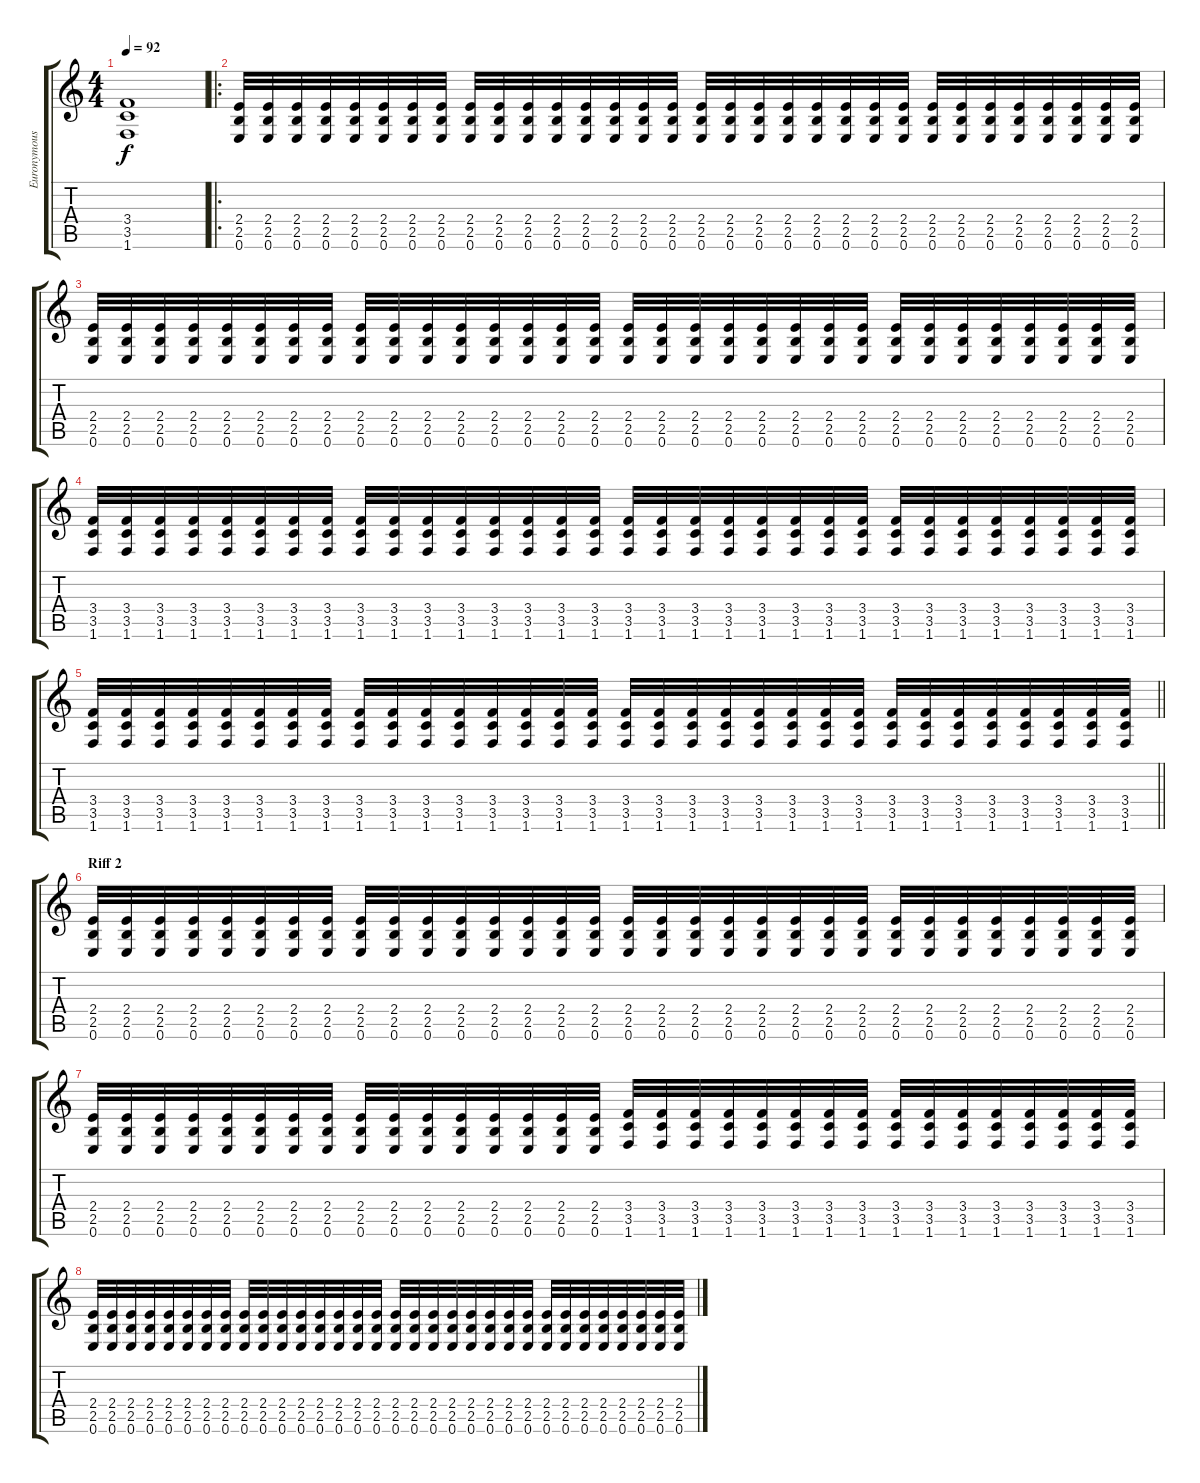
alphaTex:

\track ("Euronymous Rhythm" "Euronymous") {instrument distortionguitar}
\staff {score tabs}
\tuning (E4 B3 G3 D3 A2 E2) {hide}
\ts (4 4)
\tempo 92
\clef g2
\ks c
(3.4{t} 3.5{t} 1.6{t}).1{dy f} |
\ro
(2.4 2.5 0.6).32 (2.4 2.5 0.6).32 (2.4 2.5 0.6).32 (2.4 2.5 0.6).32 (2.4 2.5 0.6).32 (2.4 2.5 0.6).32 (2.4 2.5 0.6).32 (2.4 2.5 0.6).32 (2.4 2.5 0.6).32 (2.4 2.5 0.6).32 (2.4 2.5 0.6).32 (2.4 2.5 0.6).32 (2.4 2.5 0.6).32 (2.4 2.5 0.6).32 (2.4 2.5 0.6).32 (2.4 2.5 0.6).32 (2.4 2.5 0.6).32 (2.4 2.5 0.6).32 (2.4 2.5 0.6).32 (2.4 2.5 0.6).32 (2.4 2.5 0.6).32 (2.4 2.5 0.6).32 (2.4 2.5 0.6).32 (2.4 2.5 0.6).32 (2.4 2.5 0.6).32 (2.4 2.5 0.6).32 (2.4 2.5 0.6).32 (2.4 2.5 0.6).32 (2.4 2.5 0.6).32 (2.4 2.5 0.6).32 (2.4 2.5 0.6).32 (2.4 2.5 0.6).32 |
(2.4 2.5 0.6).32 (2.4 2.5 0.6).32 (2.4 2.5 0.6).32 (2.4 2.5 0.6).32 (2.4 2.5 0.6).32 (2.4 2.5 0.6).32 (2.4 2.5 0.6).32 (2.4 2.5 0.6).32 (2.4 2.5 0.6).32 (2.4 2.5 0.6).32 (2.4 2.5 0.6).32 (2.4 2.5 0.6).32 (2.4 2.5 0.6).32 (2.4 2.5 0.6).32 (2.4 2.5 0.6).32 (2.4 2.5 0.6).32 (2.4 2.5 0.6).32 (2.4 2.5 0.6).32 (2.4 2.5 0.6).32 (2.4 2.5 0.6).32 (2.4 2.5 0.6).32 (2.4 2.5 0.6).32 (2.4 2.5 0.6).32 (2.4 2.5 0.6).32 (2.4 2.5 0.6).32 (2.4 2.5 0.6).32 (2.4 2.5 0.6).32 (2.4 2.5 0.6).32 (2.4 2.5 0.6).32 (2.4 2.5 0.6).32 (2.4 2.5 0.6).32 (2.4 2.5 0.6).32 |
(3.4 3.5 1.6).32 (3.4 3.5 1.6).32 (3.4 3.5 1.6).32 (3.4 3.5 1.6).32 (3.4 3.5 1.6).32 (3.4 3.5 1.6).32 (3.4 3.5 1.6).32 (3.4 3.5 1.6).32 (3.4 3.5 1.6).32 (3.4 3.5 1.6).32 (3.4 3.5 1.6).32 (3.4 3.5 1.6).32 (3.4 3.5 1.6).32 (3.4 3.5 1.6).32 (3.4 3.5 1.6).32 (3.4 3.5 1.6).32 (3.4 3.5 1.6).32 (3.4 3.5 1.6).32 (3.4 3.5 1.6).32 (3.4 3.5 1.6).32 (3.4 3.5 1.6).32 (3.4 3.5 1.6).32 (3.4 3.5 1.6).32 (3.4 3.5 1.6).32 (3.4 3.5 1.6).32 (3.4 3.5 1.6).32 (3.4 3.5 1.6).32 (3.4 3.5 1.6).32 (3.4 3.5 1.6).32 (3.4 3.5 1.6).32 (3.4 3.5 1.6).32 (3.4 3.5 1.6).32 |
\barLineRight lightlight
(3.4 3.5 1.6).32 (3.4 3.5 1.6).32 (3.4 3.5 1.6).32 (3.4 3.5 1.6).32 (3.4 3.5 1.6).32 (3.4 3.5 1.6).32 (3.4 3.5 1.6).32 (3.4 3.5 1.6).32 (3.4 3.5 1.6).32 (3.4 3.5 1.6).32 (3.4 3.5 1.6).32 (3.4 3.5 1.6).32 (3.4 3.5 1.6).32 (3.4 3.5 1.6).32 (3.4 3.5 1.6).32 (3.4 3.5 1.6).32 (3.4 3.5 1.6).32 (3.4 3.5 1.6).32 (3.4 3.5 1.6).32 (3.4 3.5 1.6).32 (3.4 3.5 1.6).32 (3.4 3.5 1.6).32 (3.4 3.5 1.6).32 (3.4 3.5 1.6).32 (3.4 3.5 1.6).32 (3.4 3.5 1.6).32 (3.4 3.5 1.6).32 (3.4 3.5 1.6).32 (3.4 3.5 1.6).32 (3.4 3.5 1.6).32 (3.4 3.5 1.6).32 (3.4 3.5 1.6).32 |
\section ("" "Riff 2")
(2.4 2.5 0.6).32 (2.4 2.5 0.6).32 (2.4 2.5 0.6).32 (2.4 2.5 0.6).32 (2.4 2.5 0.6).32 (2.4 2.5 0.6).32 (2.4 2.5 0.6).32 (2.4 2.5 0.6).32 (2.4 2.5 0.6).32 (2.4 2.5 0.6).32 (2.4 2.5 0.6).32 (2.4 2.5 0.6).32 (2.4 2.5 0.6).32 (2.4 2.5 0.6).32 (2.4 2.5 0.6).32 (2.4 2.5 0.6).32 (2.4 2.5 0.6).32 (2.4 2.5 0.6).32 (2.4 2.5 0.6).32 (2.4 2.5 0.6).32 (2.4 2.5 0.6).32 (2.4 2.5 0.6).32 (2.4 2.5 0.6).32 (2.4 2.5 0.6).32 (2.4 2.5 0.6).32 (2.4 2.5 0.6).32 (2.4 2.5 0.6).32 (2.4 2.5 0.6).32 (2.4 2.5 0.6).32 (2.4 2.5 0.6).32 (2.4 2.5 0.6).32 (2.4 2.5 0.6).32 |
(2.4 2.5 0.6).32 (2.4 2.5 0.6).32 (2.4 2.5 0.6).32 (2.4 2.5 0.6).32 (2.4 2.5 0.6).32 (2.4 2.5 0.6).32 (2.4 2.5 0.6).32 (2.4 2.5 0.6).32 (2.4 2.5 0.6).32 (2.4 2.5 0.6).32 (2.4 2.5 0.6).32 (2.4 2.5 0.6).32 (2.4 2.5 0.6).32 (2.4 2.5 0.6).32 (2.4 2.5 0.6).32 (2.4 2.5 0.6).32 (3.4 3.5 1.6).32 (3.4 3.5 1.6).32 (3.4 3.5 1.6).32 (3.4 3.5 1.6).32 (3.4 3.5 1.6).32 (3.4 3.5 1.6).32 (3.4 3.5 1.6).32 (3.4 3.5 1.6).32 (3.4 3.5 1.6).32 (3.4 3.5 1.6).32 (3.4 3.5 1.6).32 (3.4 3.5 1.6).32 (3.4 3.5 1.6).32 (3.4 3.5 1.6).32 (3.4 3.5 1.6).32 (3.4 3.5 1.6).32 |
(2.4 2.5 0.6).32 (2.4 2.5 0.6).32 (2.4 2.5 0.6).32 (2.4 2.5 0.6).32 (2.4 2.5 0.6).32 (2.4 2.5 0.6).32 (2.4 2.5 0.6).32 (2.4 2.5 0.6).32 (2.4 2.5 0.6).32 (2.4 2.5 0.6).32 (2.4 2.5 0.6).32 (2.4 2.5 0.6).32 (2.4 2.5 0.6).32 (2.4 2.5 0.6).32 (2.4 2.5 0.6).32 (2.4 2.5 0.6).32 (2.4 2.5 0.6).32 (2.4 2.5 0.6).32 (2.4 2.5 0.6).32 (2.4 2.5 0.6).32 (2.4 2.5 0.6).32 (2.4 2.5 0.6).32 (2.4 2.5 0.6).32 (2.4 2.5 0.6).32 (2.4 2.5 0.6).32 (2.4 2.5 0.6).32 (2.4 2.5 0.6).32 (2.4 2.5 0.6).32 (2.4 2.5 0.6).32 (2.4 2.5 0.6).32 (2.4 2.5 0.6).32 (2.4 2.5 0.6).32
